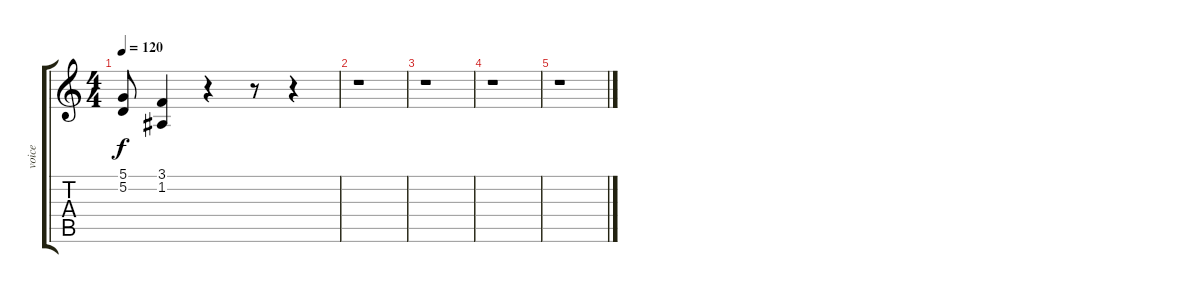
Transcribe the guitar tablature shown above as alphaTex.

\track ("voice" "voice") {instrument altosax}
\staff {score tabs}
\tuning (D4 A3 F3 C3 G2 D2) {hide}
\ts (4 4)
\tempo 120
\clef g2
\ks c
(5.1{t} 5.2{t}).8{dy f} (3.1 1.2).4 r.4 r.8 r.4 |
r.1 |
r.1 |
r.1 |
r.1
